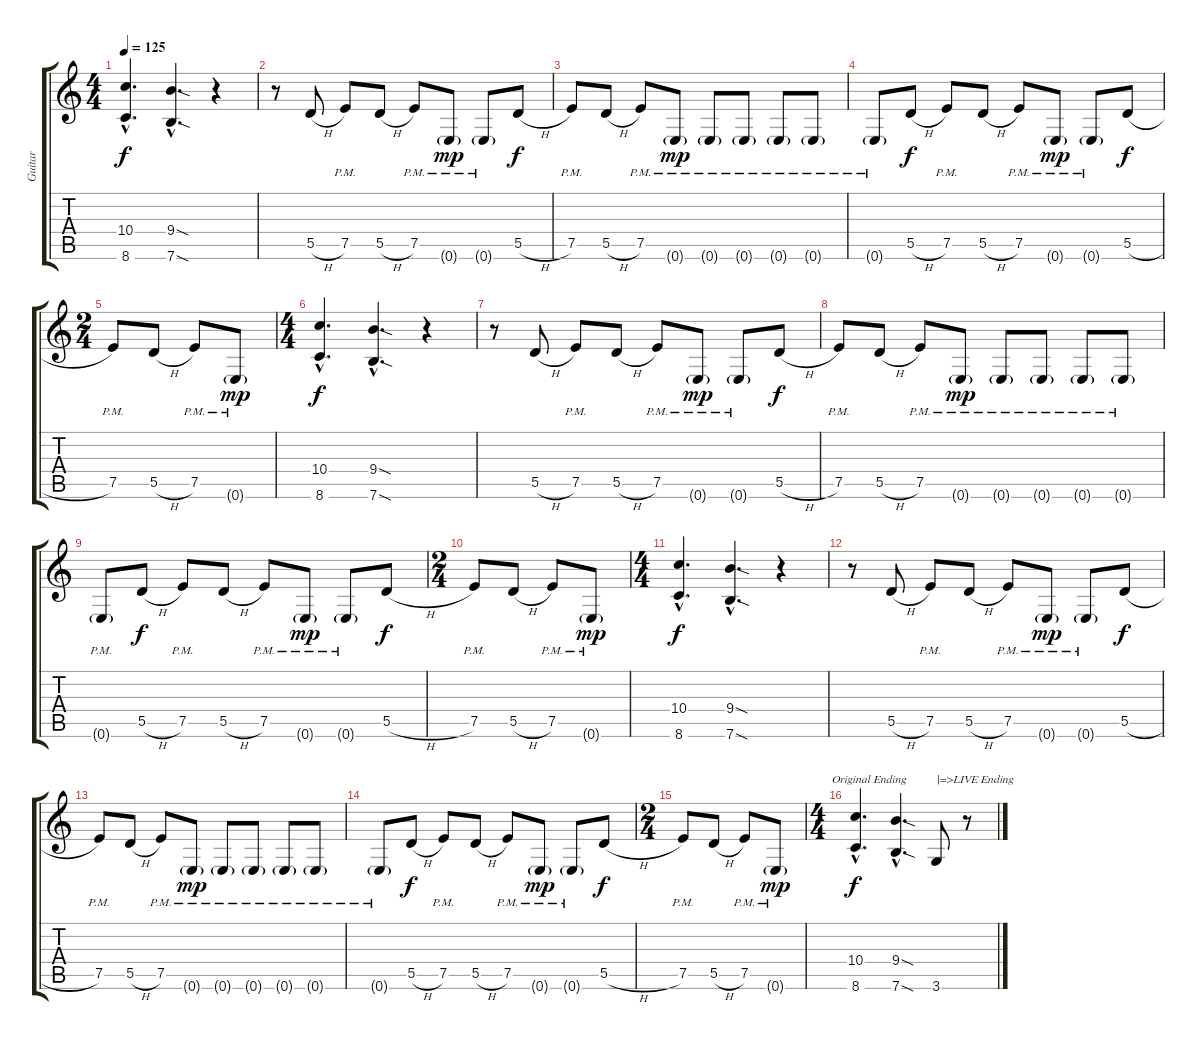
\track ("Guitar" "Guitar") {instrument distortionguitar}
\staff {score tabs}
\tuning (E4 B3 G3 D3 A2 E2) {hide}
\ts (4 4)
\tempo 125
\clef g2
\ks c
(10.4{hac} 8.6{hac}).4{d dy f} (9.4{sod hac} 7.6{sod hac}).4{d} r.4 |
r.8 5.5{h}.8 7.5{pm}.8 5.5{h}.8 7.5{pm}.8 0.6{g pm}.8{dy mp} 0.6{g pm}.8 5.5{h}.8{dy f} |
7.5{pm}.8 5.5{h}.8 7.5{pm}.8 0.6{g pm}.8{dy mp} 0.6{g pm}.8 0.6{g pm}.8 0.6{g pm}.8 0.6{g pm}.8 |
0.6{g pm}.8 5.5{h}.8{dy f} 7.5{pm}.8 5.5{h}.8 7.5{pm}.8 0.6{g pm}.8{dy mp} 0.6{g pm}.8 5.5{h}.8{dy f} |
\ts (2 4)
7.5{pm}.8 5.5{h}.8 7.5{pm}.8 0.6{g pm}.8{dy mp} |
\ts (4 4)
(10.4{hac} 8.6{hac}).4{d dy f} (9.4{sod hac} 7.6{sod hac}).4{d} r.4 |
r.8 5.5{h}.8 7.5{pm}.8 5.5{h}.8 7.5{pm}.8 0.6{g pm}.8{dy mp} 0.6{g pm}.8 5.5{h}.8{dy f} |
7.5{pm}.8 5.5{h}.8 7.5{pm}.8 0.6{g pm}.8{dy mp} 0.6{g pm}.8 0.6{g pm}.8 0.6{g pm}.8 0.6{g pm}.8 |
0.6{g pm}.8 5.5{h}.8{dy f} 7.5{pm}.8 5.5{h}.8 7.5{pm}.8 0.6{g pm}.8{dy mp} 0.6{g pm}.8 5.5{h}.8{dy f} |
\ts (2 4)
7.5{pm}.8 5.5{h}.8 7.5{pm}.8 0.6{g pm}.8{dy mp} |
\ts (4 4)
(10.4{hac} 8.6{hac}).4{d dy f} (9.4{sod hac} 7.6{sod hac}).4{d} r.4 |
r.8 5.5{h}.8 7.5{pm}.8 5.5{h}.8 7.5{pm}.8 0.6{g pm}.8{dy mp} 0.6{g pm}.8 5.5{h}.8{dy f} |
7.5{pm}.8 5.5{h}.8 7.5{pm}.8 0.6{g pm}.8{dy mp} 0.6{g pm}.8 0.6{g pm}.8 0.6{g pm}.8 0.6{g pm}.8 |
0.6{g pm}.8 5.5{h}.8{dy f} 7.5{pm}.8 5.5{h}.8 7.5{pm}.8 0.6{g pm}.8{dy mp} 0.6{g pm}.8 5.5{h}.8{dy f} |
\ts (2 4)
7.5{pm}.8 5.5{h}.8 7.5{pm}.8 0.6{g pm}.8{txt "                   Original Ending" dy mp} |
\ts (4 4)
(10.4{hac} 8.6{hac}).4{d dy f} (9.4{sod hac} 7.6{sod hac}).4{d} 3.6.8{txt "|=>LIVE Ending"} r.8
